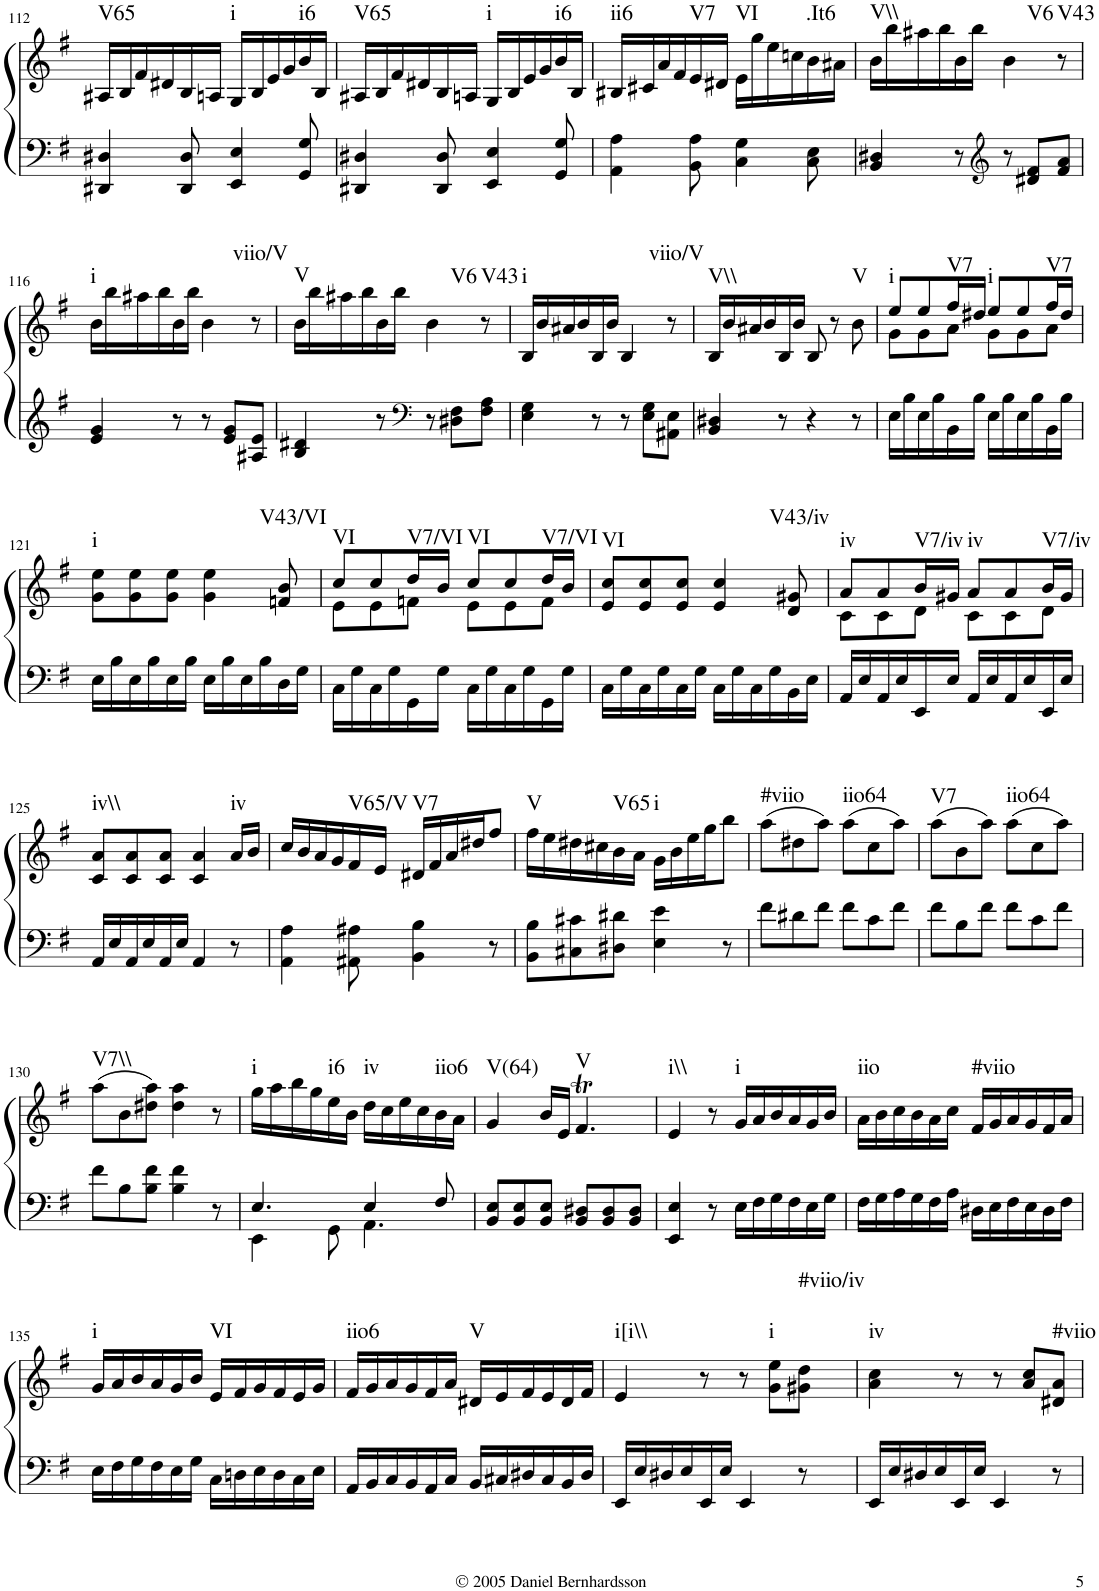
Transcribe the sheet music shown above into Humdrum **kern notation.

**kern	**kern	**harte
*part1	*part1	*part1
*staff2	*staff1	*
*I"Piano	*	*
*I'Pno.	*	*
!!LO:PB:g=z
*clefG2	*clefG2	*
*k[f#]	*k[f#]	*
*G:	*G:	*
*M6/8	*M6/8	*
=112	=112	=112
!	!	!LO:H:kt=V65
4DD#X/ 4D#X/	16A#X/LL	N
.	16B/	.
.	16f#/	.
.	16d#X/	.
8DD#/ 8D#/	16B/	.
.	16An/JJ	.
!	!	!LO:H:kt=i
4EE/ 4E/	16G/LL	N
.	16B/	.
.	16e/	.
.	16g/	.
!	!	!LO:H:kt=i6
8GG/ 8G/	16b/	N
.	16B/JJ	.
=113	=113	=113
!	!	!LO:H:kt=V65
4DD#X/ 4D#X/	16A#X/LL	N
.	16B/	.
.	16f#/	.
.	16d#X/	.
8DD#/ 8D#/	16B/	.
.	16An/JJ	.
!	!	!LO:H:kt=i
4EE/ 4E/	16G/LL	N
.	16B/	.
.	16e/	.
.	16g/	.
!	!	!LO:H:kt=i6
8GG/ 8G/	16b/	N
.	16B/JJ	.
=114	=114	=114
!	!	!LO:H:kt=ii6
4AA\ 4A\	16B#X/LL	N
.	16c#X/	.
.	16a/	.
.	16f#/	.
!	!	!LO:H:kt=V7
8BB\ 8A\	16e/	N
.	16d#X/JJ	.
!	!	!LO:H:kt=VI
4C\ 4G\	16e\LL	N
.	16gg\	.
.	16ee\	.
.	16ccn\	.
!	!	!LO:H:kt=.It6
8C\ 8E\	16b\	N
.	16a#X\JJ	.
=115	=115	=115
!	!	!LO:H:kt=V\\
4BB/ 4D#X/	16b\LL	N
.	16bb\	.
.	16aa#X\	.
.	16bb\	.
8r	16b\	.
.	16bb\JJ	.
*clefG2	*	*
!	!	!LO:H:kt=V6
8r	4b\	N
8d#X/ 8f#/L	.	.
!	!	!LO:H:kt=V43
8f#/ 8a/J	8r	N
!!LO:LB:g=z
=116	=116	=116
!	!	!LO:H:kt=i
4e/ 4g/	16b\LL	N
.	16bb\	.
.	16aa#X\	.
.	16bb\	.
8r	16b\	.
.	16bb\JJ	.
8r	4b\	.
8e/ 8g/L	.	.
!	!	!LO:H:kt=viio/V
8A#X/ 8e/J	8r	N
=117	=117	=117
!	!	!LO:H:kt=V
4B/ 4d#X/	16b\LL	N
.	16bb\	.
.	16aa#X\	.
.	16bb\	.
8r	16b\	.
.	16bb\JJ	.
*clefF4	*	*
!	!	!LO:H:kt=V6
8r	4b\	N
8D#X\ 8F#\L	.	.
!	!	!LO:H:kt=V43
8F#\ 8A\J	8r	N
=118	=118	=118
!	!	!LO:H:kt=i
4E\ 4G\	16B/LL	N
.	16b/	.
.	16a#X/	.
.	16b/	.
8r	16B/	.
.	16b/JJ	.
8r	4B/	.
8E\ 8G\L	.	.
!	!	!LO:H:kt=viio/V
8AA#X\ 8E\J	8r	N
=119	=119	=119
!	!	!LO:H:kt=V\\
4BB/ 4D#X/	16B/LL	N
.	16b/	.
.	16a#X/	.
.	16b/	.
8r	16B/	.
.	16b/JJ	.
4r	8B/	.
.	8r	.
!	!	!LO:H:kt=V
8r	8b\	N
=120	=120	=120
*	*^	*
!	!	!	!LO:H:kt=i
16E\LL	8ee/L	8g\L	N
16B\	.	.	.
16E\	8ee/	8g\	.
16B\	.	.	.
!	!	!	!LO:H:kt=V7
16BB\	16ff#/L	8a\J	N
16B\JJ	16dd#X/JJ	.	.
!	!	!	!LO:H:kt=i
16E\LL	8ee/L	8g\L	N
16B\	.	.	.
16E\	8ee/	8g\	.
16B\	.	.	.
!	!	!	!LO:H:kt=V7
16BB\	16ff#/L	8a\J	N
16B\JJ	16dd#/JJ	.	.
*	*v	*v	*
!!LO:LB:g=z
=121	=121	=121
!	!	!LO:H:kt=i
16E\LL	8g\ 8ee\L	N
16B\	.	.
16E\	8g\ 8ee\	.
16B\	.	.
16E\	8g\ 8ee\J	.
16B\JJ	.	.
16E\LL	4g\ 4ee\	.
16B\	.	.
16E\	.	.
16B\	.	.
!	!	!LO:H:kt=V43/VI
16D\	8fn/ 8b/	N
16G\JJ	.	.
=122	=122	=122
*	*^	*
!	!	!	!LO:H:kt=VI
16C\LL	8cc/L	8e\L	N
16G\	.	.	.
16C\	8cc/	8e\	.
16G\	.	.	.
!	!	!	!LO:H:kt=V7/VI
16GG\	16dd/L	8fn\J	N
16G\JJ	16b/JJ	.	.
!	!	!	!LO:H:kt=VI
16C\LL	8cc/L	8e\L	N
16G\	.	.	.
16C\	8cc/	8e\	.
16G\	.	.	.
!	!	!	!LO:H:kt=V7/VI
16GG\	16dd/L	8f\J	N
16G\JJ	16b/JJ	.	.
*	*v	*v	*
=123	=123	=123
!	!	!LO:H:kt=VI
16C\LL	8e/ 8cc/L	N
16G\	.	.
16C\	8e/ 8cc/	.
16G\	.	.
16C\	8e/ 8cc/J	.
16G\JJ	.	.
16C\LL	4e/ 4cc/	.
16G\	.	.
16C\	.	.
16G\	.	.
!	!	!LO:H:kt=V43/iv
16BB\	8d/ 8g#X/	N
16E\JJ	.	.
=124	=124	=124
*	*^	*
!	!	!	!LO:H:kt=iv
16AA/LL	8a/L	8c\L	N
16E/	.	.	.
16AA/	8a/	8c\	.
16E/	.	.	.
!	!	!	!LO:H:kt=V7/iv
16EE/	16b/L	8d\J	N
16E/JJ	16g#X/JJ	.	.
!	!	!	!LO:H:kt=iv
16AA/LL	8a/L	8c\L	N
16E/	.	.	.
16AA/	8a/	8c\	.
16E/	.	.	.
!	!	!	!LO:H:kt=V7/iv
16EE/	16b/L	8d\J	N
16E/JJ	16g#/JJ	.	.
*	*v	*v	*
!!LO:LB:g=z
=125	=125	=125
!	!	!LO:H:kt=iv\\
16AA/LL	8c/ 8a/L	N
16E/	.	.
16AA/	8c/ 8a/	.
16E/	.	.
16AA/	8c/ 8a/J	.
16E/JJ	.	.
4AA/	4c/ 4a/	.
!	!	!LO:H:kt=iv
8r	16a/LL	N
.	16b/JJ	.
=126	=126	=126
4AA\ 4A\	16cc/LL	.
.	16b/	.
.	16a/	.
.	16g/	.
!	!	!LO:H:kt=V65/V
8AA#X\ 8A#X\	16f#/	N
.	16e/JJ	.
!	!	!LO:H:kt=V7
4BB\ 4B\	16d#X/LL	N
.	16f#/	.
.	16a/	.
.	16dd#X/J	.
8r	8ff#/J	.
=127	=127	=127
!	!	!LO:H:kt=V
8BB\ 8B\L	16ff#\LL	N
.	16ee\	.
8C#X\ 8c#X\	16dd#X\	.
.	16cc#X\	.
!	!	!LO:H:kt=V65
8D#X\ 8d#X\J	16b\	N
.	16a\JJ	.
!	!	!LO:H:kt=i
4E\ 4e\	16g\LL	N
.	16b\	.
.	16ee\	.
.	16gg\J	.
8r	8bb\J	.
=128	=128	=128
!	!	!LO:H:kt=#viio
8f#\L	(8aa\L	N
8d#X\	8dd#X\	.
8f#\J	8aa\J)	.
!	!	!LO:H:kt=iio64
8f#\L	(8aa\L	N
8c\	8cc\	.
8f#\J	8aa\J)	.
=129	=129	=129
!	!	!LO:H:kt=V7
8f#\L	(8aa\L	N
8B\	8b\	.
8f#\J	8aa\J)	.
!	!	!LO:H:kt=iio64
8f#\L	(8aa\L	N
8c\	8cc\	.
8f#\J	8aa\J)	.
!!LO:LB:g=z
=130	=130	=130
!	!	!LO:H:kt=V7\\
8f#\L	(8aa\L	N
8B\	8b\	.
8B\ 8f#\J	8dd#X\ 8aa\J)	.
4B\ 4f#\	4dd#\ 4aa\	.
8r	8r	.
=131	=131	=131
*^	*	*
!	!	!	!LO:H:kt=i
4.E/	4EE\	16gg\LL	N
.	.	16aa\	.
.	.	16bb\	.
.	.	16gg\	.
!	!	!	!LO:H:kt=i6
.	8GG\	16ee\	N
.	.	16b\JJ	.
!	!	!	!LO:H:kt=iv
4E/	4.AA\	16dd\LL	N
.	.	16cc\	.
.	.	16ee\	.
.	.	16cc\	.
!	!	!	!LO:H:kt=iio6
8F#/	.	16b\	N
.	.	16a\JJ	.
*v	*v	*	*
=132	=132	=132
!	!	!LO:H:kt=V(64)
8BB/ 8E/L	4g/	N
8BB/ 8E/	.	.
8BB/ 8E/J	16b/LL	.
.	16e/JJ	.
!	!	!LO:H:kt=V
8BB/ 8D#X/L	4.f#t/	N
8BB/ 8D#/	.	.
8BB/ 8D#/J	.	.
=133	=133	=133
!	!	!LO:H:kt=i\\
4EE/ 4E/	4e/	N
8r	8r	.
!	!	!LO:H:kt=i
16E\LL	16g/LL	N
16F#\	16a/	.
16G\	16b/	.
16F#\	16a/	.
16E\	16g/	.
16G\JJ	16b/JJ	.
=134	=134	=134
!	!	!LO:H:kt=iio
16F#\LL	16a\LL	N
16G\	16b\	.
16A\	16cc\	.
16G\	16b\	.
16F#\	16a\	.
16A\JJ	16cc\JJ	.
!	!	!LO:H:kt=#viio
16D#X\LL	16f#/LL	N
16E\	16g/	.
16F#\	16a/	.
16E\	16g/	.
16D#\	16f#/	.
16F#\JJ	16a/JJ	.
!!LO:LB:g=z
=135	=135	=135
!	!	!LO:H:kt=i
16E\LL	16g/LL	N
16F#\	16a/	.
16G\	16b/	.
16F#\	16a/	.
16E\	16g/	.
16G\JJ	16b/JJ	.
!	!	!LO:H:kt=VI
16C\LL	16e/LL	N
16Dn\	16f#/	.
16E\	16g/	.
16D\	16f#/	.
16C\	16e/	.
16E\JJ	16g/JJ	.
=136	=136	=136
!	!	!LO:H:kt=iio6
16AA/LL	16f#/LL	N
16BB/	16g/	.
16C/	16a/	.
16BB/	16g/	.
16AA/	16f#/	.
16C/JJ	16a/JJ	.
!	!	!LO:H:kt=V
16BB/LL	16d#X/LL	N
16C#X/	16e/	.
16D#X/	16f#/	.
16C#/	16e/	.
16BB/	16d#/	.
16D#/JJ	16f#/JJ	.
=137	=137	=137
!	!	!LO:H:kt=i[i\\
16EE/LL	4e/	N
16E/	.	.
16D#X/	.	.
16E/	.	.
16EE/	8r	.
16E/JJ	.	.
4EE/	8r	.
!	!	!LO:H:kt=i
.	8g\ 8ee\L	N
!	!	!LO:H:kt=#viio/iv
8r	8g#X\ 8dd\J	N
=138	=138	=138
!	!	!LO:H:kt=iv
16EE/LL	4a\ 4cc\	N
16E/	.	.
16D#X/	.	.
16E/	.	.
16EE/	8r	.
16E/JJ	.	.
4EE/	8r	.
.	8a/ 8cc/L	.
!	!	!LO:H:kt=#viio
8r	8d#X/ 8a/J	N
=	=	=
*-	*-	*-
